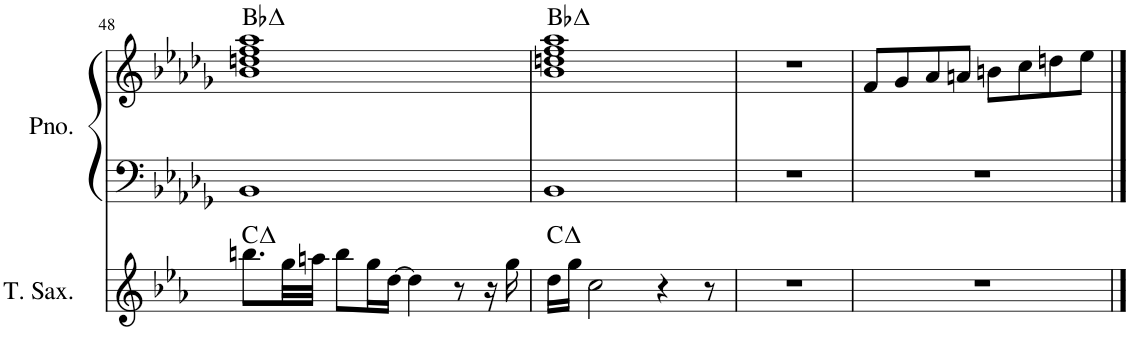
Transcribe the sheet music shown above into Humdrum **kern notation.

**kern	**harte	**kern	**kern	**harte
*part2	*part2	*part1	*part1	*part1
*staff3	*	*staff2	*staff1	*
*I"Tenor Saxophone	*	*I"Piano	*	*
*I'T. Sax.	*	*I'Pno.	*	*
!!LO:PB:g=z
*clefG2	*	*clefF4	*clefG2	*
*Trd8c14	*	*	*	*
*k[b-e-a-]	*	*k[b-e-a-d-g-]	*k[b-e-a-d-g-]	*
*M4/4	*	*M4/4	*M4/4	*
=48	=48	=48	=48	=48
8.bbn\L	C:maj	1BB-	1b- 1ddn 1ff 1aa-	Bb:maj
32gg\LL	.	.	.	.
32aan\JJJ	.	.	.	.
8bb\L	.	.	.	.
16gg\L	.	.	.	.
[16dd\JJ	.	.	.	.
4dd\]	.	.	.	.
8r	.	.	.	.
16r	.	.	.	.
16gg\	.	.	.	.
=49	=49	=49	=49	=49
16dd\LL	C:maj	1BB-	1b- 1ddn 1ff 1aa-	Bb:maj
16gg\JJ	.	.	.	.
2cc\	.	.	.	.
4r	.	.	.	.
8r	.	.	.	.
=50	=50	=50	=50	=50
1r	.	1r	1r	.
=51	=51	=51	=51	=51
1r	.	1r	8f/L	.
.	.	.	8g-/	.
.	.	.	8a-/	.
.	.	.	8an/J	.
.	.	.	8bn\L	.
.	.	.	8cc\	.
.	.	.	8ddn\	.
.	.	.	8ee-\J	.
==	==	==	==	==
*-	*-	*-	*-	*-
